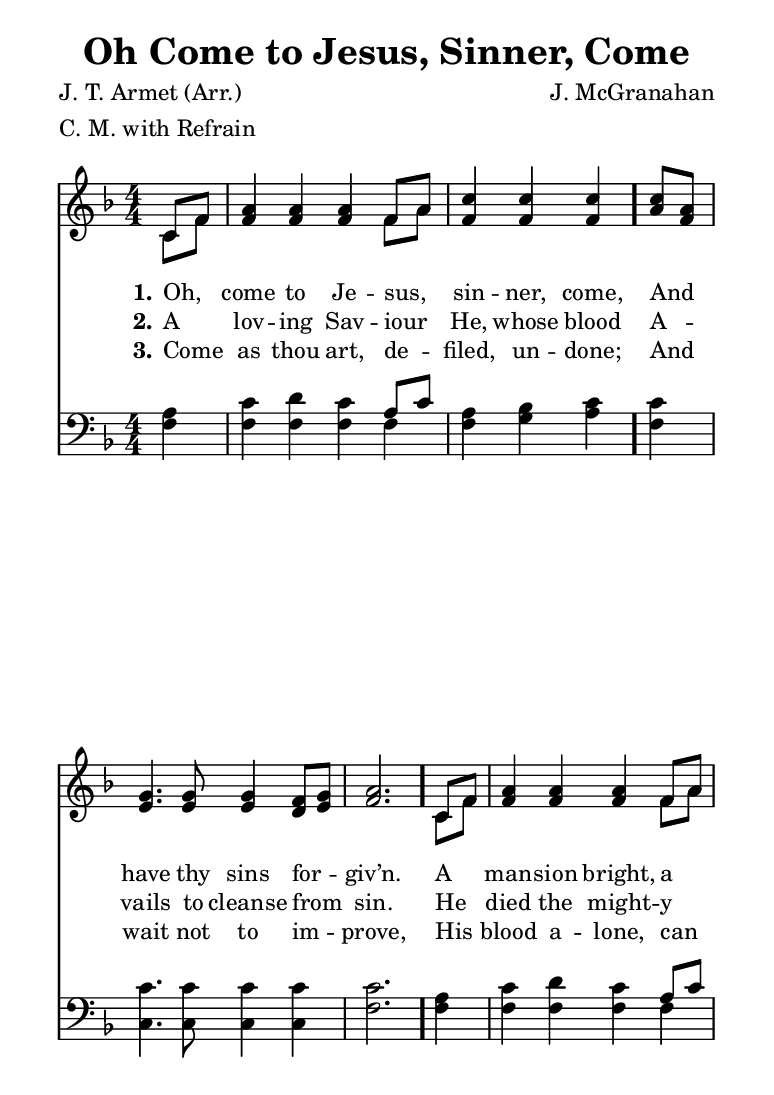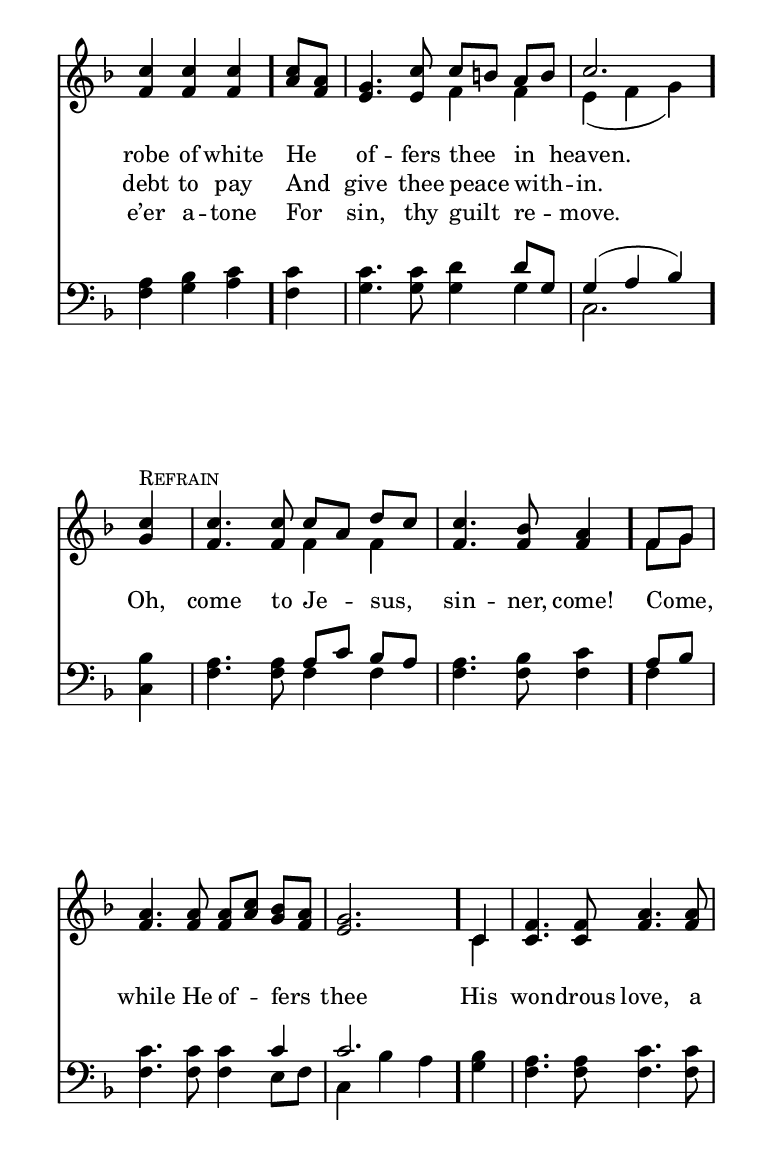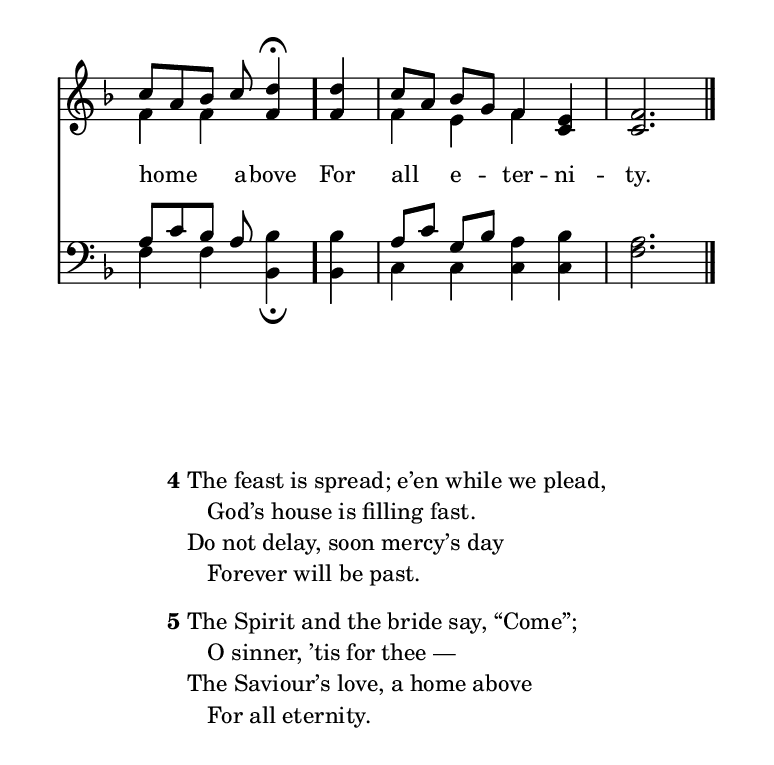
\include "common/global.ily"
\paper {
  \include "common/paper.ily"
  systems-per-page = ##f
}

\header{
  %gospel
  hymnnumber = "374"
  title = "Oh Come to Jesus, Sinner, Come"
  tunename = "None But Christ Can Satisfy"
  meter = "C. M. with Refrain"
  poet = "J. T. Armet (Arr.)"
  composer = "J. McGranahan"
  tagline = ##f
}

% for fermata in MIDI
ta = { \tempo 4=80 }
tb = { \tempo 4=32 }

patternAA = { }

global = {
  \include "common/overrides.ily"
  \override Staff.TimeSignature.style = #'numbered
  \time 4/4
  \override Score.MetronomeMark.transparent = ##t % hide all fermata changes too
  \ta
  \key f \major
  \partial 4
  \autoBeamOff
}

notesSoprano = {
\global
\relative c' {

  c8[ f8] | a4 a4 a4 f8[ a8] | c4 c4 c4
  c8[ a8] | g4. g8 g4 f8[ g8] | a2.
  c,8[ f8] | a4 a4 a4 f8[ a8] | c4 c4 c4
  c8[ a8] | g4. c8 c8[ b!8] a8[ b8] | c2. \eogbreak

  << s^\markup { \small \caps "Refrain" }
  { c4 | c4. c8 c8[ a8] d8[ c8] | c4. bes8 a4 } >>
  f8[ g8] | a4. a8 a8[ c8] bes8[ a8] | g2.
  c,4 | f4. f8 a4. a8 | c8[ a8 bes8] c8 \tb d4 \fermata \ta
  d4 | c8[ a8] bes8[ g8] f4 e4 | f2.

  \bar "|."

}
}

notesAlto = {
\global
\relative e' {

  c8[ f8] | f4 f4 f4 f8[ a8] | f4 f4 f4
  a8[ f8] | e4. e8 e4 d8[ e8] | f2.
  c8[ f8] | f4 f4 f4 f8[ a8] | f4 f4 f4
  a8[ f8] | e4. e8 f4 f4 | e4( f4 g4)

  g4 | f4. f8 f4 f4 | f4. f8 f4
  f8[ g8] | f4. f8 f8[ a8] g8[ f8] | e2.
  c4 | c4. c8 f4. f8 | f4 f4 f4
  f4 | f4 e4 f4 c4 | c2.

}
}

notesTenor = {
\global
\relative a {

  a4 | c4 d4 c4 a8[ c8] | a4 bes4 c4
  c4 | c4. c8 c4 c4 | c2.
  a4 | c4 d4 c4 a8[ c8] | a4 bes4 c4
  c4 | c4. c8 d4 d8[ g,8] | g4( a4 bes4)

  bes4 | a4. a8 a8[ c8] bes8[ a8] | a4. bes8 c4
  a8[ bes8] | c4. c8 c4 c4 | c2.
  bes4 | a4. a8 c4. c8 | a8[ c8 bes8] a8 bes4
  bes4 | a8[ c8] g8[ bes8] a4 bes4 | a2.

}
}

notesBass = {
\global
\relative f {

  f4 | f4 f4 f4 f4 | f4 g4 a4
  f4 | c4. c8 c4 c4 | f2.
  f4 | f4 f4 f4 f4 | f4 g4 a4
  f4 | g4. g8 g4 g4 | c,2.

  c4 | f4. f8 f4 f4 | f4. f8 f4
  f4 | f4. f8 f4 e8[ f8] | c4 bes'4 a4
  g4 | f4. f8 f4. f8 | f4 f4 bes,4_\fermata
  bes4 | c4 c4 c4 c4 | f2.

}
}

Refrain = \lyricmode {

Oh, come to Je -- sus, sin -- ner, come! \bar "."
Come, while He of -- fers thee \bar "."
His won -- drous love, a home a -- bove \bar "."
For all e -- ter -- ni -- ty. \bar "."

}

wordsA = \lyricmode {
\set stanza = "1."

Oh, come to Je -- sus, sin -- ner, come, \bar "."
And have thy sins for -- giv’n. \bar "."
A man -- sion bright, a robe of white \bar "."
He of -- fers thee in heaven. \bar "."

}

wordsB = \lyricmode {
\set stanza = "2."

A lov -- ing Sav -- iour He, whose blood
A -- vails to cleanse from sin.
He died the might -- y debt to pay
And give thee peace with -- in.

\Refrain

}

wordsC = \lyricmode {
\set stanza = "3."

Come as thou art, de -- filed, un -- done;
And wait not to im -- prove,
His blood a -- lone, can e’er a -- tone
For sin, thy guilt re -- move.

}

wordsD = \markuplist {

\line { The feast is spread; e’en while we plead, }
\line { { \hspace #2 } God’s house is filling fast. }
\line { Do not delay, soon mercy’s day }
\line { { \hspace #2 } Forever will be past. }

}

wordsE = \markuplist {

\line { The Spirit and the bride say, “Come”; }
\line { { \hspace #2 } O sinner, ’tis for thee — }
\line { The Saviour’s love, a home above }
\line { { \hspace #2 } For all eternity. }

}

\score {
  \context ChoirStaff <<
    \context Staff = upper <<
      \set Staff.autoBeaming = ##f
      \set ChoirStaff.systemStartDelimiter = #'SystemStartBar
      \set ChoirStaff.printPartCombineTexts = ##f
      \partcombine #'(2 . 11) \notesSoprano \notesAlto
      \context NullVoice = sopranos { \voiceOne << \notesSoprano >> }
      \context Lyrics = one   \lyricsto sopranos \wordsA
      \context Lyrics = two   \lyricsto sopranos \wordsB
      \context Lyrics = three \lyricsto sopranos \wordsC
    >>
    \context Staff = men <<
      \set Staff.autoBeaming = ##f
      \clef bass
      \set ChoirStaff.printPartCombineTexts = ##f
      \partcombine #'(2 . 11) \notesTenor \notesBass
    >>
  >>
  \layout {
    \include "common/layout.ily"
  }
  #(cond ((ly:get-option 'eog-midi-permitted) #{ \midi{
    \include "common/midi.ily"
  } #}))
}

\markup { \fill-line { \column {
  \line{ \bold 4 \column { \wordsD } } \combine \null \vspace #0.4
  \line{ \bold 5 \column { \wordsE } }
} } }

\version "2.19.49"  % necessary for upgrading to future LilyPond versions.

% vi:set et ts=2 sw=2 ai nocindent syntax=lilypond:
